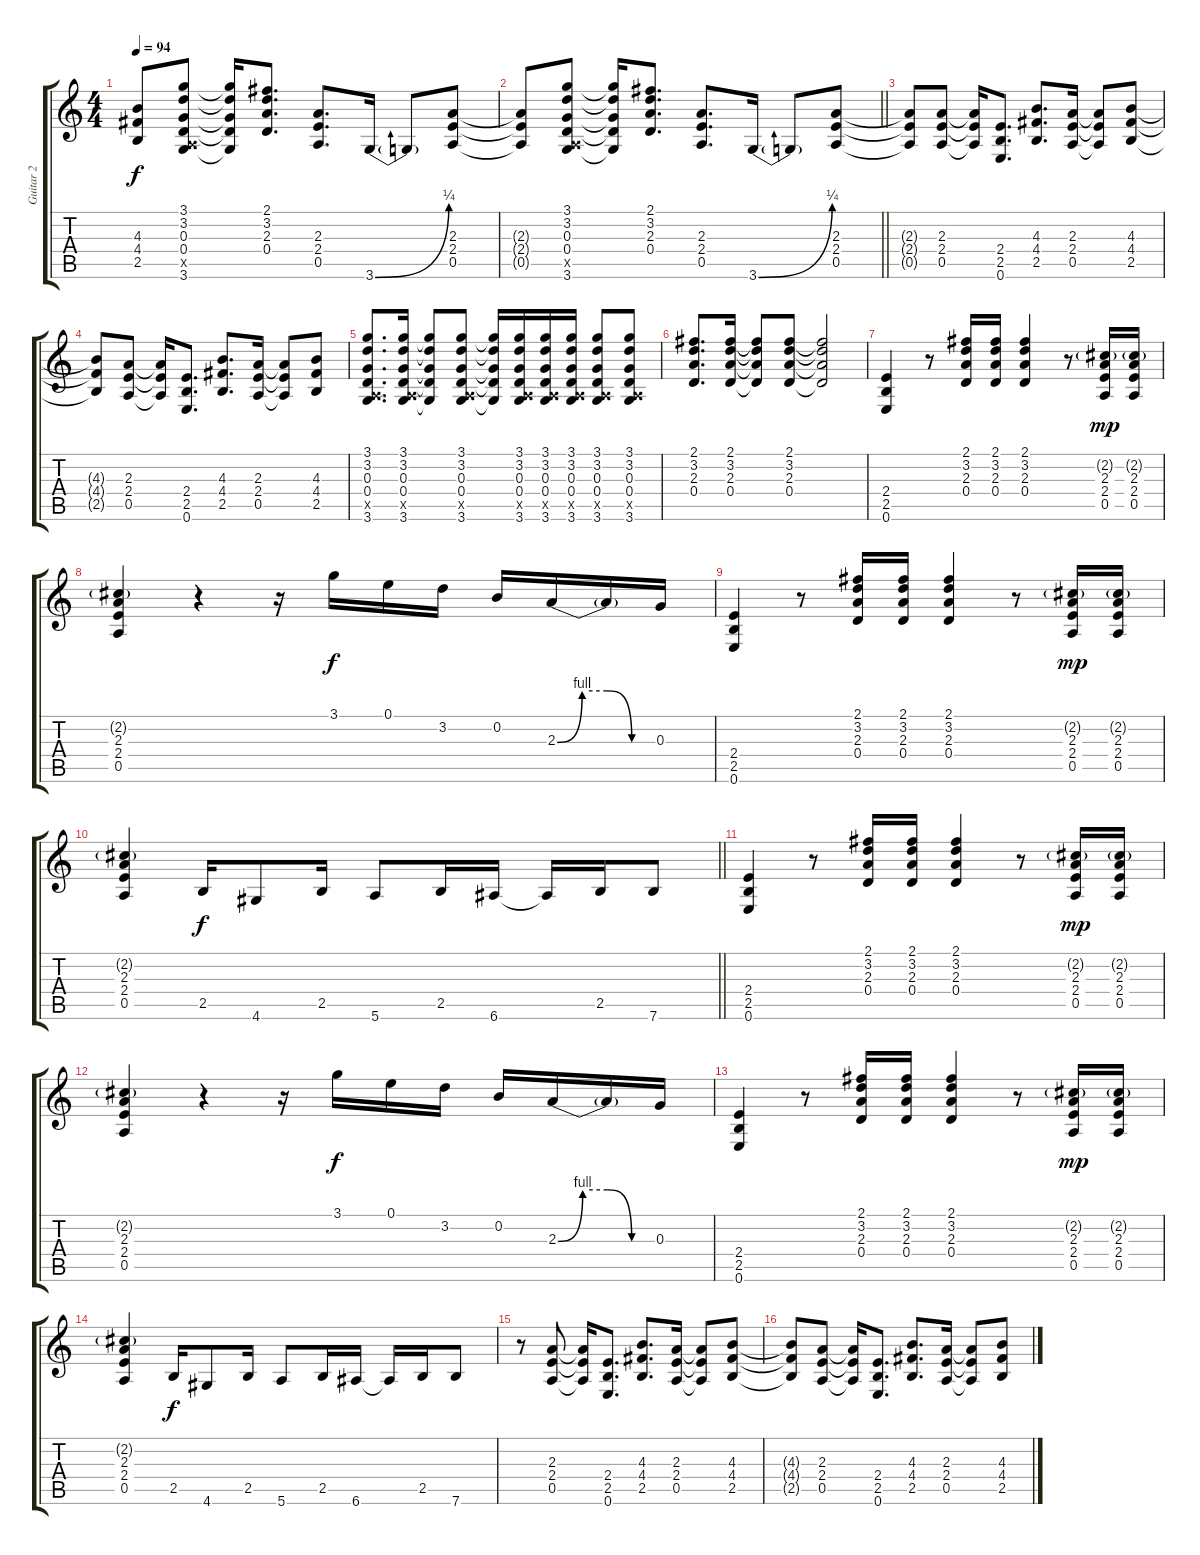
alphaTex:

\track ("Guitar 2" "Guitar 2") {instrument overdrivenguitar}
\staff {score tabs}
\tuning (E4 B3 G3 D3 A2 E2) {hide}
\ts (4 4)
\tempo 94
\clef g2
\ks c
(4.3{t} 4.4{t} 2.5{t}).8{dy f} (3.1 3.2 0.3 0.4 0.5{x} 3.6).8 (3.1{t} 3.2{t} 0.3{t} 0.4{t} 3.6{t}).16 (2.1 3.2 2.3 0.4).8{d} (2.3 2.4 0.5).8{d} 3.6{be (bend 0 0 60 1)}.16 3.6{t}.8 (2.3 2.4 0.5).8 |
\barLineRight lightlight
(2.3{t} 2.4{t} 0.5{t}).8 (3.1 3.2 0.3 0.4 0.5{x} 3.6).8 (3.1{t} 3.2{t} 0.3{t} 0.4{t} 3.6{t}).16 (2.1 3.2 2.3 0.4).8{d} (2.3 2.4 0.5).8{d} 3.6{be (bend 0 0 60 1)}.16 3.6{t}.8 (2.3 2.4 0.5).8 |
(2.3{t} 2.4{t} 0.5{t}).8 (2.3 2.4 0.5).8 (2.3{t} 2.4{t} 0.5{t}).16 (2.4 2.5 0.6).8{d} (4.3 4.4 2.5).8{d} (2.3 2.4 0.5).16 (2.3{t} 2.4{t} 0.5{t}).8 (4.3 4.4 2.5).8 |
(4.3{t} 4.4{t} 2.5{t}).8 (2.3 2.4 0.5).8 (2.3{t} 2.4{t} 0.5{t}).16 (2.4 2.5 0.6).8{d} (4.3 4.4 2.5).8{d} (2.3 2.4 0.5).16 (2.3{t} 2.4{t} 0.5{t}).8 (4.3 4.4 2.5).8 |
(3.1 3.2 0.3 0.4 0.5{x} 3.6).8{d} (3.1 3.2 0.3 0.4 0.5{x} 3.6).16 (3.1{t} 3.2{t} 0.3{t} 0.4{t} 3.6{t}).8 (3.1 3.2 0.3 0.4 0.5{x} 3.6).8 (3.1{t} 3.2{t} 0.3{t} 0.4{t} 3.6{t}).16 (3.1 3.2 0.3 0.4 0.5{x} 3.6).16 (3.1 3.2 0.3 0.4 0.5{x} 3.6).16 (3.1 3.2 0.3 0.4 0.5{x} 3.6).16 (3.1 3.2 0.3 0.4 0.5{x} 3.6).8 (3.1 3.2 0.3 0.4 0.5{x} 3.6).8 |
(2.1 3.2 2.3 0.4).8{d} (2.1 3.2 2.3 0.4).16 (2.1{t} 3.2{t} 2.3{t} 0.4{t}).8 (2.1 3.2 2.3 0.4).8 (2.1{t} 3.2{t} 2.3{t} 0.4{t}).2 |
(2.4 2.5 0.6).4 r.8 (2.1 3.2 2.3 0.4).16 (2.1 3.2 2.3 0.4).16 (2.1 3.2 2.3 0.4).4 r.8 (2.2{g} 2.3 2.4 0.5).16{dy mp} (2.2{g} 2.3 2.4 0.5).16 |
(2.2{g} 2.3 2.4 0.5).4 r.4 r.16 3.1.16{dy f} 0.1.16 3.2.16 0.2.16 2.3{be (custom 0 0 15 4 30 4 45 0 60 0)}.16 2.3{t}.16 0.3.16 |
(2.4 2.5 0.6).4 r.8 (2.1 3.2 2.3 0.4).16 (2.1 3.2 2.3 0.4).16 (2.1 3.2 2.3 0.4).4 r.8 (2.2{g} 2.3 2.4 0.5).16{dy mp} (2.2{g} 2.3 2.4 0.5).16 |
\barLineRight lightlight
(2.2{g} 2.3 2.4 0.5).4 2.5.16{dy f} 4.6.8 2.5.16 5.6.8 2.5.16 6.6.16 6.6{t}.16 2.5.16 7.6.8 |
(2.4 2.5 0.6).4 r.8 (2.1 3.2 2.3 0.4).16 (2.1 3.2 2.3 0.4).16 (2.1 3.2 2.3 0.4).4 r.8 (2.2{g} 2.3 2.4 0.5).16{dy mp} (2.2{g} 2.3 2.4 0.5).16 |
(2.2{g} 2.3 2.4 0.5).4 r.4 r.16 3.1.16{dy f} 0.1.16 3.2.16 0.2.16 2.3{be (custom 0 0 15 4 30 4 45 0 60 0)}.16 2.3{t}.16 0.3.16 |
(2.4 2.5 0.6).4 r.8 (2.1 3.2 2.3 0.4).16 (2.1 3.2 2.3 0.4).16 (2.1 3.2 2.3 0.4).4 r.8 (2.2{g} 2.3 2.4 0.5).16{dy mp} (2.2{g} 2.3 2.4 0.5).16 |
(2.2{g} 2.3 2.4 0.5).4 2.5.16{dy f} 4.6.8 2.5.16 5.6.8 2.5.16 6.6.16 6.6{t}.16 2.5.16 7.6.8 |
r.8 (2.3 2.4 0.5).8 (2.3{t} 2.4{t} 0.5{t}).16 (2.4 2.5 0.6).8{d} (4.3 4.4 2.5).8{d} (2.3 2.4 0.5).16 (2.3{t} 2.4{t} 0.5{t}).8 (4.3 4.4 2.5).8 |
(4.3{t} 4.4{t} 2.5{t}).8 (2.3 2.4 0.5).8 (2.3{t} 2.4{t} 0.5{t}).16 (2.4 2.5 0.6).8{d} (4.3 4.4 2.5).8{d} (2.3 2.4 0.5).16 (2.3{t} 2.4{t} 0.5{t}).8 (4.3 4.4 2.5).8
